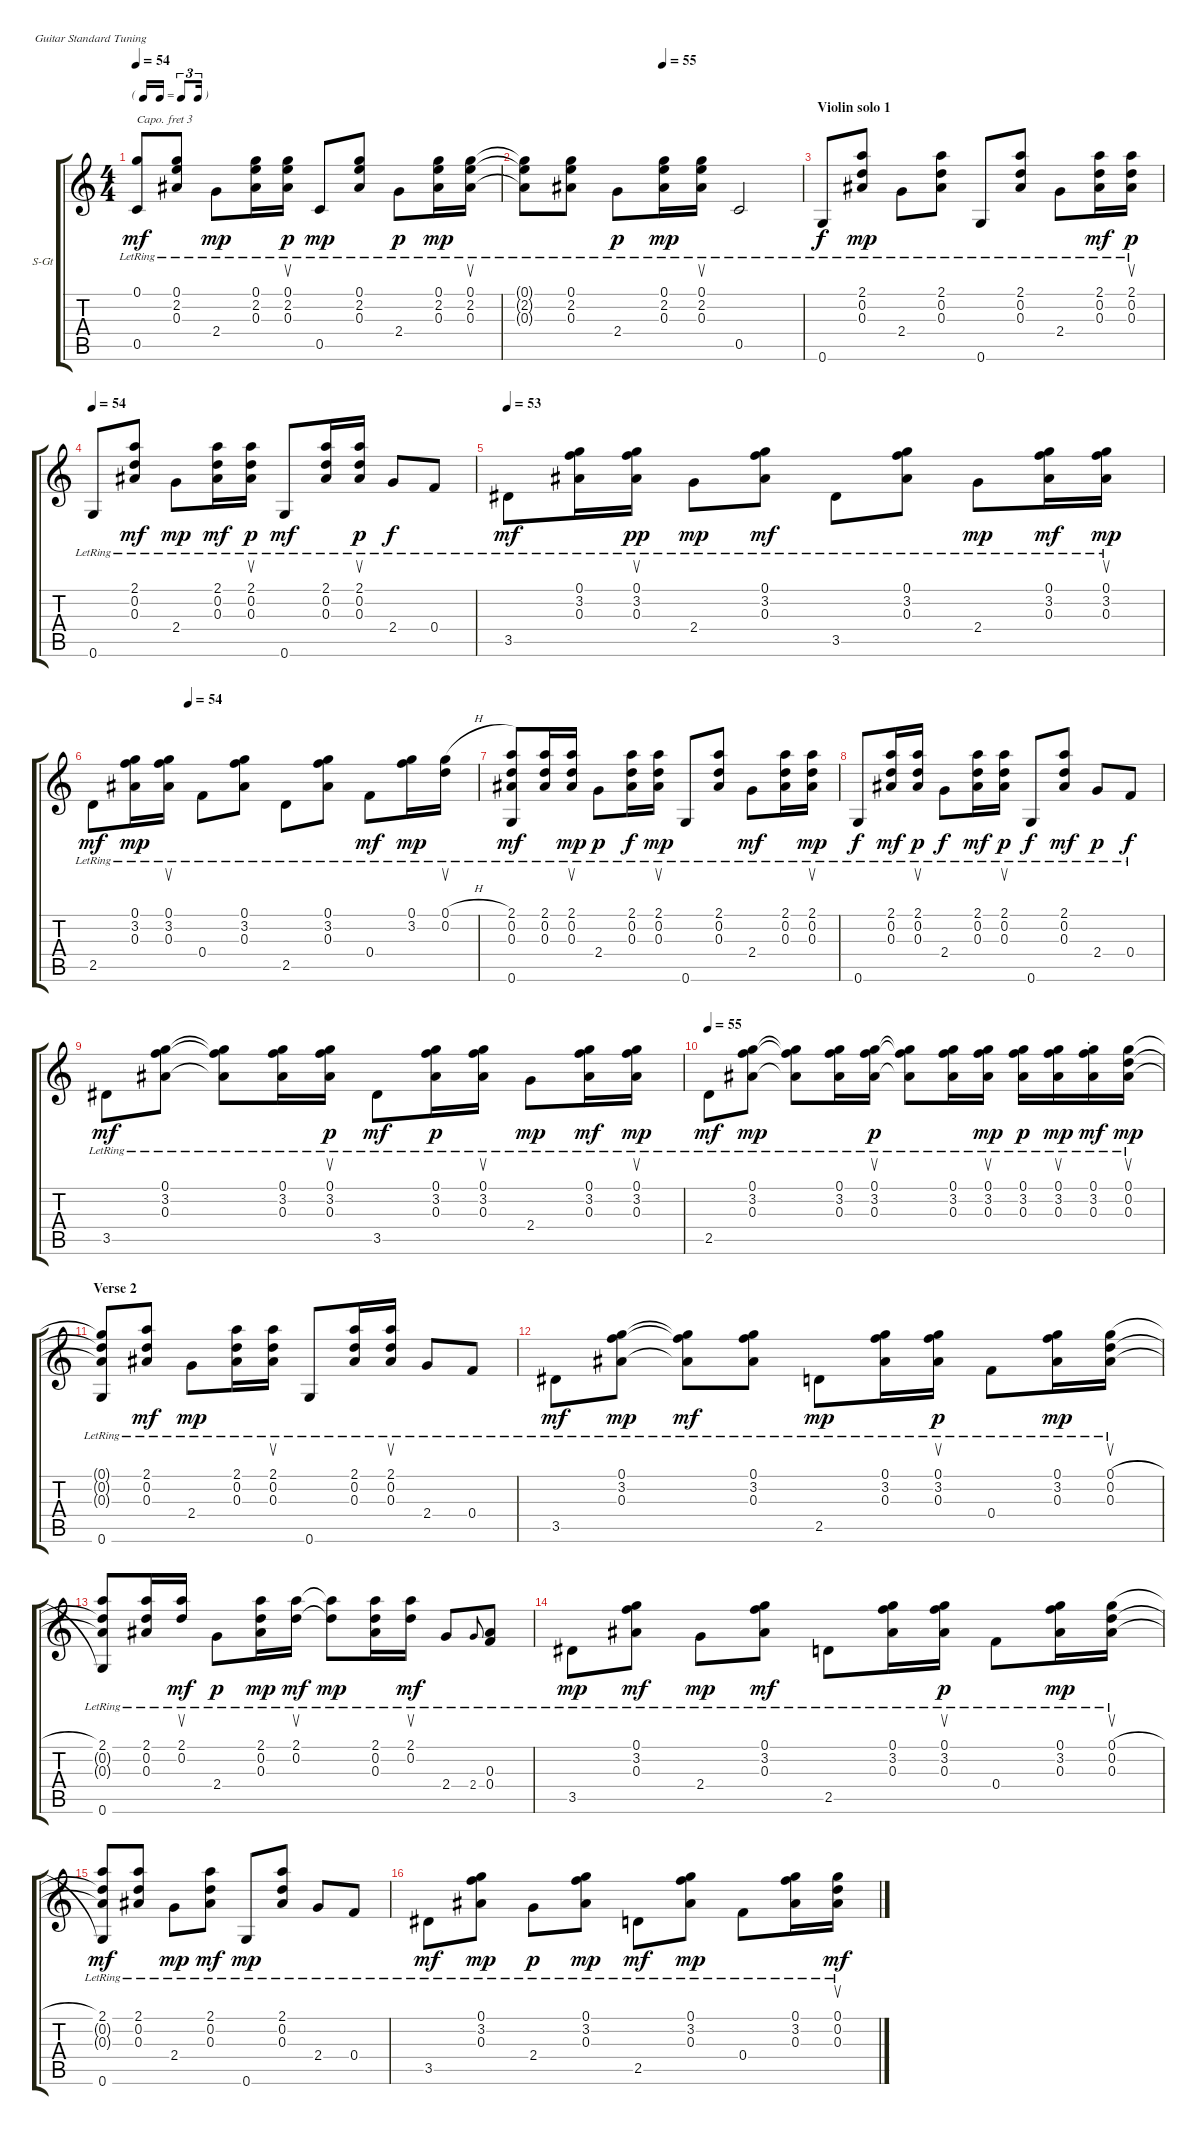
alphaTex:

\defaultSystemsLayout 4
\bracketExtendMode groupsimilarinstruments
\firstSystemTrackNameOrientation horizontal
\otherSystemsTrackNameOrientation horizontal
\track ("Steel Guitar" "S-Gt") {instrument acousticguitarsteel}
\staff {score tabs}
\capo 3
\tuning (E4 B3 G3 D3 A2 E2)
\ts (4 4)
\tf triplet16th
\tempo 54
\clef g2
\ks c
(0.5{lr} 0.1{t}).8{dy mf} (0.3{lr} 2.2{lr} 0.1{lr}).8 2.4{lr}.8{dy mp} (0.3{lr} 2.2{lr} 0.1{lr}).16 (0.3{lr} 2.2{lr} 0.1{lr}).16{su dy p} 0.5{lr}.8{dy mp} (0.3{lr} 2.2{lr} 0.1{lr}).8 2.4{lr}.8{dy p} (0.3{lr} 2.2{lr} 0.1{lr}).16{dy mp} (0.3{lr} 2.2{lr} 0.1{lr}).16{su} |
\tempo (55 0.5)
(0.3{lr t} 2.2{lr t} 0.1{lr t}).8 (0.3{lr} 2.2{lr} 0.1{lr}).8 2.4{lr}.8{dy p} (0.3{lr} 2.2{lr} 0.1{lr}).16{dy mp} (0.3{lr} 2.2{lr} 0.1{lr}).16{su} 0.5{lr}.2 |
\section ("" "Violin solo 1")
0.6{lr}.8{dy f} (0.3{lr} 2.1{lr} 0.2{lr}).8{dy mp} 2.4{lr}.8 (0.3{lr} 2.1{lr} 0.2{lr}).8 0.6{lr}.8 (0.3{lr} 2.1{lr} 0.2{lr}).8 2.4{lr}.8 (0.3{lr} 2.1{lr} 0.2{lr}).16{dy mf} (0.3{lr} 2.1{lr} 0.2{lr}).16{su dy p} |
\tempo 54
0.6{lr}.8 (0.3{lr} 2.1{lr} 0.2{lr}).8{dy mf} 2.4{lr}.8{dy mp} (0.3{lr} 2.1{lr} 0.2{lr}).16{dy mf} (0.3{lr} 2.1{lr} 0.2{lr}).16{su dy p} 0.6{lr}.8{dy mf} (0.3{lr} 2.1{lr} 0.2{lr}).16 (0.3{lr} 2.1{lr} 0.2{lr}).16{su dy p} 2.4{lr}.8{dy f} 0.4{lr}.8 |
\tempo 53
3.5{lr}.8{dy mf} (0.3{lr} 3.2{lr} 0.1{lr}).16 (0.1{lr} 3.2{lr} 0.3{lr}).16{su dy pp} 2.4{lr}.8{dy mp} (0.3{lr} 3.2{lr} 0.1{lr}).8{dy mf} 3.5{lr}.8 (0.3{lr} 3.2{lr} 0.1{lr}).8 2.4{lr}.8{dy mp} (0.3{lr} 3.2{lr} 0.1{lr}).16{dy mf} (0.1{lr} 3.2{lr} 0.3{lr}).16{su dy mp} |
\tempo (54 0.25)
2.5{lr}.8{dy mf} (0.3{lr} 3.2{lr} 0.1{lr}).16{dy mp} (0.1{lr} 3.2{lr} 0.3{lr}).16{su} 0.4{lr}.8 (0.3{lr} 3.2{lr} 0.1{lr}).8 2.5{lr}.8 (0.3{lr} 3.2{lr} 0.1{lr}).8 0.4{lr}.8{dy mf} (3.2{lr} 0.1{lr}).16{dy mp} (0.1{h lr} 0.2{lr}).16{su} |
(0.6{lr} 0.2 2.1 0.3).8{dy mf} (0.3{lr} 2.1{lr} 0.2{lr}).16 (0.3{lr} 2.1{lr} 0.2{lr}).16{su dy mp} 2.4{lr}.8{dy p} (0.3{lr} 2.1{lr} 0.2{lr}).16{dy f} (0.3{lr} 2.1{lr} 0.2{lr}).16{su dy mp} 0.6{lr}.8 (0.3{lr} 2.1{lr} 0.2{lr}).8 2.4{lr}.8{dy mf} (0.3{lr} 2.1{lr} 0.2{lr}).16 (0.3{lr} 2.1{lr} 0.2{lr}).16{su dy mp} |
0.6{lr}.8{dy f} (0.3{lr} 2.1{lr} 0.2{lr}).16{dy mf} (0.3{lr} 2.1{lr} 0.2{lr}).16{su dy p} 2.4{lr}.8{dy f} (0.3{lr} 2.1{lr} 0.2{lr}).16{dy mf} (0.3{lr} 2.1{lr} 0.2{lr}).16{su dy p} 0.6{lr}.8{dy f} (0.3{lr} 2.1{lr} 0.2{lr}).8{dy mf} 2.4{lr}.8{dy p} 0.4{lr}.8{dy f} |
3.5{lr}.8{dy mf} (0.3{lr} 3.2{lr} 0.1{lr}).8 (0.3{lr t} 3.2{lr t} 0.1{lr t}).8 (0.3{lr} 3.2{lr} 0.1{lr}).16 (0.1{lr} 3.2{lr} 0.3{lr}).16{su dy p} 3.5{lr}.8{dy mf} (0.3{lr} 3.2{lr} 0.1{lr}).16{dy p} (0.1{lr} 3.2{lr} 0.3{lr}).16{su} 2.4{lr}.8{dy mp} (0.3{lr} 3.2{lr} 0.1{lr}).16{dy mf} (0.1{lr} 3.2{lr} 0.3{lr}).16{su dy mp} |
\tempo 55
2.5{lr}.8{dy mf} (0.3{lr} 3.2{lr} 0.1{lr}).8{dy mp} (0.3{lr t} 3.2{lr t} 0.1{lr t}).8 (0.3{lr} 3.2{lr} 0.1{lr}).16 (0.3{lr} 3.2{lr} 0.1{lr}).16{su dy p} (0.3{lr t} 3.2{lr t} 0.1{lr t}).8 (0.3{lr} 3.2{lr} 0.1{lr}).16 (0.3{lr} 3.2{lr} 0.1{lr}).16{su dy mp} (0.3{lr} 3.2{lr} 0.1{lr}).16{dy p} (0.3{lr} 3.2{lr} 0.1{lr}).16{su dy mp} (0.3{st} 3.2{lr} 0.1{lr}).16{dy mf} (0.3{lr} 0.2{lr} 0.1{lr}).16{su dy mp} |
\section ("" "Verse 2")
(0.6{lr} 0.1{lr t} 0.2{lr t} 0.3{lr t}).8 (0.3{lr} 0.2{lr} 2.1{lr}).8{dy mf} 2.4{lr}.8{dy mp} (0.3{lr} 2.1{lr} 0.2{lr}).16 (0.3{lr} 2.1{lr} 0.2{lr}).16{su} 0.6{lr}.8 (0.3{lr} 2.1{lr} 0.2{lr}).16 (0.3{lr} 2.1{lr} 0.2{lr}).16{su} 2.4{lr}.8 0.4{lr}.8 |
3.5{lr}.8{dy mf} (0.3{lr} 3.2{lr} 0.1{lr}).8{dy mp} (0.3{lr t} 3.2{lr t} 0.1{lr t}).8{dy mf} (0.3{lr} 3.2{lr} 0.1{lr}).8 2.5{lr}.8{dy mp} (0.3{lr} 3.2{lr} 0.1{lr}).16 (0.1{lr} 3.2{lr} 0.3{lr}).16{su dy p} 0.4{lr}.8 (0.3{lr} 3.2{lr} 0.1{lr}).16{dy mp} (0.1{h lr} 0.2{lr} 0.3).16{su} |
(0.6{lr} 2.1{lr} 0.2{lr t} 0.3{lr t}).8 (0.3{lr} 2.1{lr} 0.2{lr}).16 (2.1{lr} 0.2{lr}).16{su dy mf} 2.4{lr}.8{dy p} (0.3{lr} 2.1{lr} 0.2{lr}).16{dy mp} (2.1{lr} 0.2{lr}).16{su dy mf} (2.1{lr t} 0.2{lr t}).8{dy mp} (0.3{lr} 2.1{lr} 0.2{lr}).16 (2.1{lr} 0.2{lr}).16{su dy mf} 2.4{lr}.8 2.4{lr}.8{gr onbeat} (0.4{lr} 0.3).8 |
3.5{lr}.8{dy mp} (0.3{lr} 3.2{lr} 0.1{lr}).8{dy mf} 2.4{lr}.8{dy mp} (0.3{lr} 3.2{lr} 0.1{lr}).8{dy mf} 2.5{lr}.8 (0.3{lr} 3.2{lr} 0.1{lr}).16 (0.1{lr} 3.2{lr} 0.3{lr}).16{su dy p} 0.4{lr}.8 (0.3{lr} 3.2{lr} 0.1{lr}).16{dy mp} (0.1{h lr} 0.2{lr} 0.3).16{su} |
(0.6{lr} 2.1{lr} 0.2{lr t} 0.3{lr t}).8{dy mf} (2.1{lr} 0.2{lr} 0.3{lr}).8 2.4{lr}.8{dy mp} (2.1{lr} 0.2{lr} 0.3{lr}).8{dy mf} 0.6{lr}.8{dy mp} (2.1{lr} 0.2{lr} 0.3{lr}).8 2.4{lr}.8 0.4{lr}.8 |
3.5{lr}.8{dy mf} (0.3{lr} 3.2{lr} 0.1{lr}).8{dy mp} 2.4{lr}.8{dy p} (0.3{lr} 3.2{lr} 0.1{lr}).8{dy mp} 2.5{lr}.8{dy mf} (0.3{lr} 3.2{lr} 0.1{lr}).8{dy mp} 0.4{lr}.8 (0.3{lr} 3.2{lr} 0.1{lr}).16 (0.1{h lr} 0.2{lr} 0.3).16{su dy mf}
